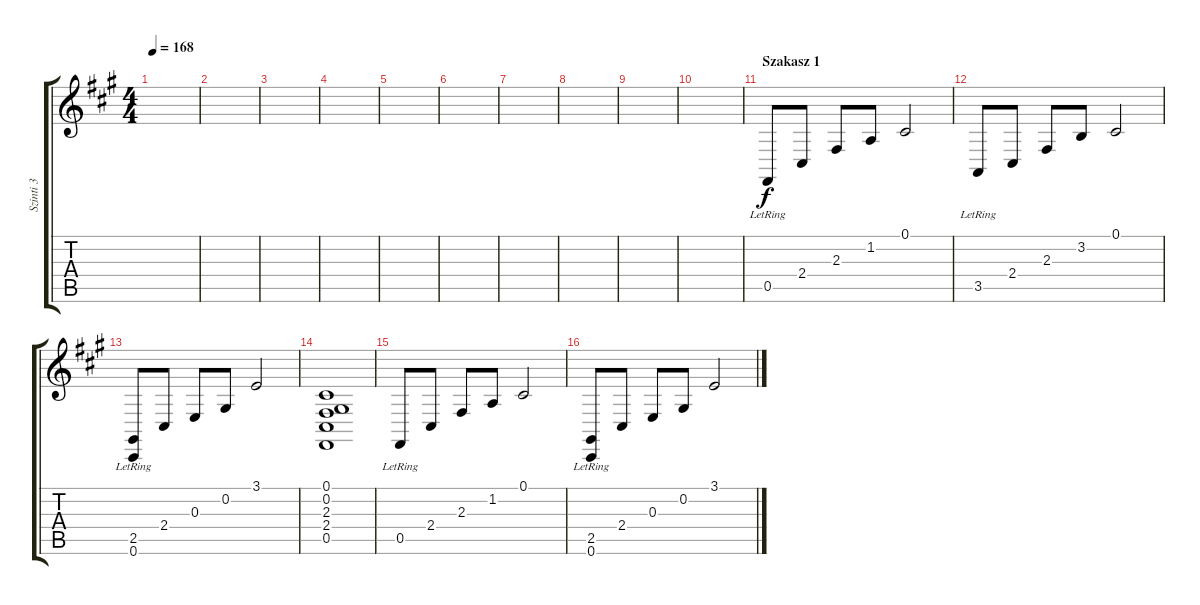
\track ("Szinti 3" "Szinti 3") {instrument acousticgrandpiano}
\staff {score tabs}
\tuning (Db4 Ab3 E3 B2 Gb2 Db2) {hide}
\ts (4 4)
\tempo 168
\clef g2
\ks f#minor
|
|
|
|
|
|
|
|
|
|
\section ("" "Szakasz 1")
0.5{lr}.8 2.4.8 2.3.8 1.2.8 0.1.2 |
3.5{lr}.8 2.4.8 2.3.8 3.2.8 0.1.2 |
(2.5{lr} 0.6{lr}).8 2.4.8 0.3.8 0.2.8 3.1.2 |
(0.1 0.2 2.3 2.4 0.5).1 |
0.5{lr}.8 2.4.8 2.3.8 1.2.8 0.1.2 |
(2.5{lr} 0.6{lr}).8 2.4.8 0.3.8 0.2.8 3.1.2
